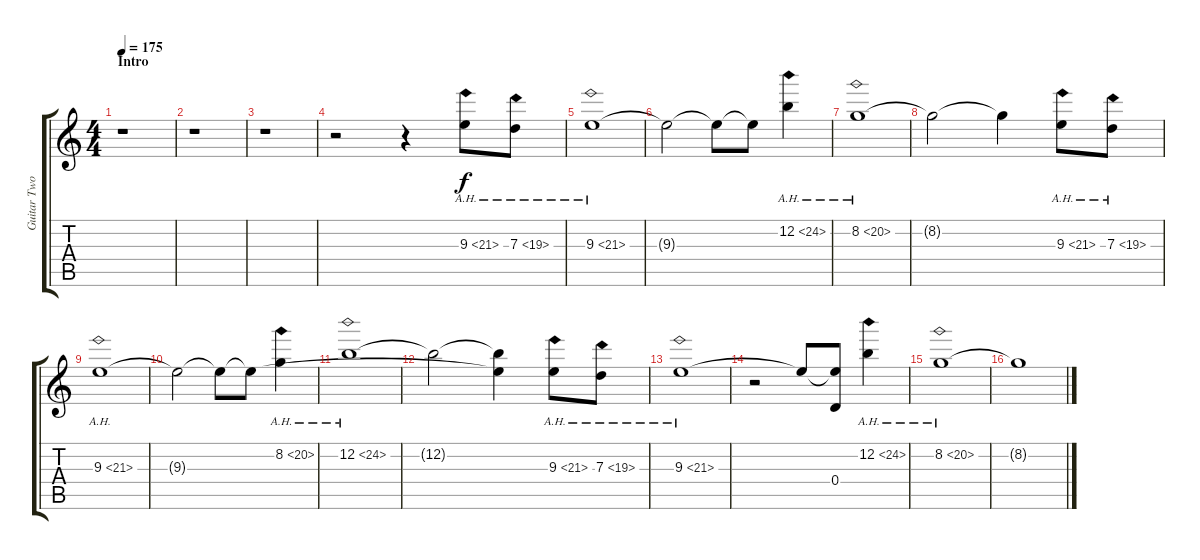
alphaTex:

\track ("Guitar Two" "Guitar Two") {instrument overdrivenguitar}
\staff {score tabs}
\tuning (E4 B3 G3 D3 A2 E2) {hide}
\ts (4 4)
\section ("" "Intro")
\tempo 175
\clef g2
\ks c
r.1{dy f instrument overdrivenguitar} |
r.1 |
r.1 |
r.2 r.4 9.3{ah 12}.8 7.3{ah 12}.8 |
9.3{ah 12}.1 |
9.3{t}.2 9.3{t}.8 9.3{t}.8 12.2{ah 12}.4 |
8.2{ah 12}.1 |
8.2{t}.2 8.2{t}.4 9.3{ah 12}.8 7.3{ah 12}.8 |
9.3{ah 12}.1 |
9.3{t}.2 9.3{t}.8 9.3{t}.8 8.2{ah 12}.4 |
12.2{ah 12}.1 |
12.2{t}.2 (12.2{t} 9.3{t}).4 9.3{ah 12}.8 7.3{ah 12}.8 |
9.3{ah 12}.1 |
r.2 9.3{t}.8 (9.3{t} 0.4).8 12.2{ah 12}.4 |
8.2{ah 12}.1 |
8.2{t}.1
